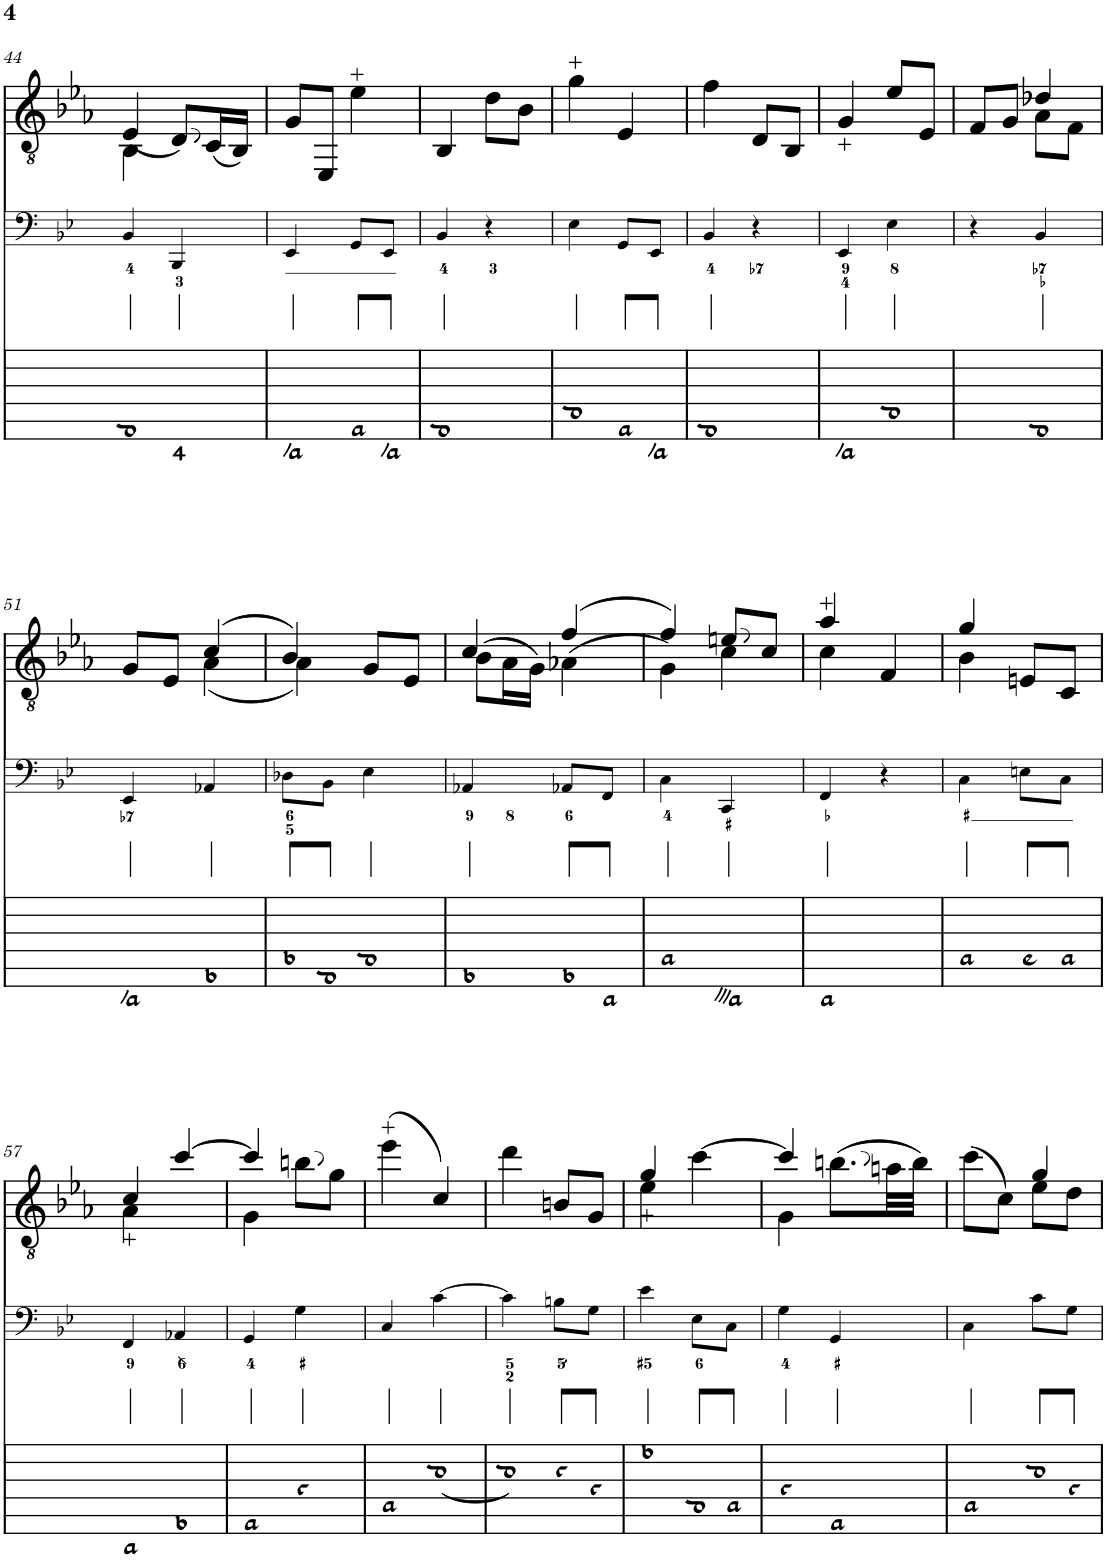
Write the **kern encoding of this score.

**kern	**kern	**kern
*part2	*part2	*part1
*staff3	*staff2	*staff1
*I"Continuo	*	*I"Viola da gamba
!!LO:PB:g=z
*	*clefF4	*clefGv2
*k[b-e-]	*k[b-e-]	*k[b-e-a-]
*M2/4	*M2/4	*M2/4
=44	=44	=44
*	*	*^
4BB-/	4BB-/	(<4E-/	4BB-\
4BBB-/	4BBB-/	8D/L)	4ryy
.	.	(16C/L	.
.	.	16BB-/JJ)	.
*	*	*v	*v
=45	=45	=45
4EE-/	4EE-/	8G/L
.	.	8EE-/J
8GG/L	8GG/L	4e-\
8EE-/J	8EE-/J	.
=46	=46	=46
4BB-/	4BB-/	4BB-/
4r	4r	8d\L
.	.	8B-\J
=47	=47	=47
4E-/	4E-\	4g\
8GG/L	8GG/L	4E-/
8EE-/J	8EE-/J	.
=48	=48	=48
4BB-/	4BB-/	4f\
4r	4r	8D/L
.	.	8BB-/J
=49	=49	=49
4EE-/	4EE-/	4G/
4E-/	4E-\	8e-/L
.	.	8E-/J
=50	=50	=50
*	*	*^
4r	4r	8F/L	4ryy
.	.	8G/J	.
4BB-/	4BB-/	8A-\L	4d-X/
.	.	8F\J	.
!!LO:LB:g=z	!!
=51	=51	=51	=51
4EE-/	4EE-/	8G/L	4ryy
.	.	8E-/J	.
4AA-X/	4AA-X/	(<4A-\	(>4c/
=52	=52	=52	=52
8D-X/L	8D-X\L	4A-\)	4B-/)
8BB-/J	8BB-\J	.	.
4E-/	4E-\	8G/L	4ryy
.	.	8E-/J	.
=53	=53	=53	=53
4AA-X/	4AA-X/	(>8B-\L	4c/
.	.	16A-\L	.
.	.	16G\JJ)	.
8AA-X/L	8AA-X/L	(>4A-X\	(>4f/
8FF/J	8FF/J	.	.
=54	=54	=54	=54
4C/	4C\	4G\)	4f/)
4CC/	4CC/	4c\	8en/L
.	.	.	8c/J
=55	=55	=55	=55
4FF/	4FF/	4c\	4a-/
4r	4r	4F/	4ryy
=56	=56	=56	=56
4C/	4C\	4B-\	4g/
8E#X/L	8En\L	8En/L	4ryy
8C/J	8C\J	8C/J	.
!!LO:LB:g=z	!!
=57	=57	=57	=57
4FF/	4FF/	4A-\	4c/
4AA-X/	4AA-X/	[4cc/	4ryy
=58	=58	=58	=58
4GG/	4GG/	4cc/]	4G\
4G/	4G\	8bn\L	4ryy
.	.	8g\J	.
*	*	*v	*v
=59	=59	=59
4C/	4C/	(>4ee-\
[4c/	[4c\	4c/)
=60	=60	=60
4c/]	4c\]	4dd\
8B#X/L	8Bn\L	8Bn/L
8G/J	8G\J	8G/J
=61	=61	=61
*	*	*^
4e-/	4e-\	4g/	4e-\
8E-/L	8E-\L	[>4cc\	4ryy
8C/J	8C\J	.	.
=62	=62	=62	=62
4G/	4G\	4cc/]	4G\
4GG/	4GG/	(>8.bn\L	4ryy
.	.	32an\LL	.
.	.	32b\JJJ)	.
=63	=63	=63	=63
4C/	4C\	(>8cc\L	4ryy
.	.	8c\J)	.
8c/L	8c\L	4g/	8e-\L
8G/J	8G\J	.	8d\J
*	*	*v	*v
=	=	=
*-	*-	*-
